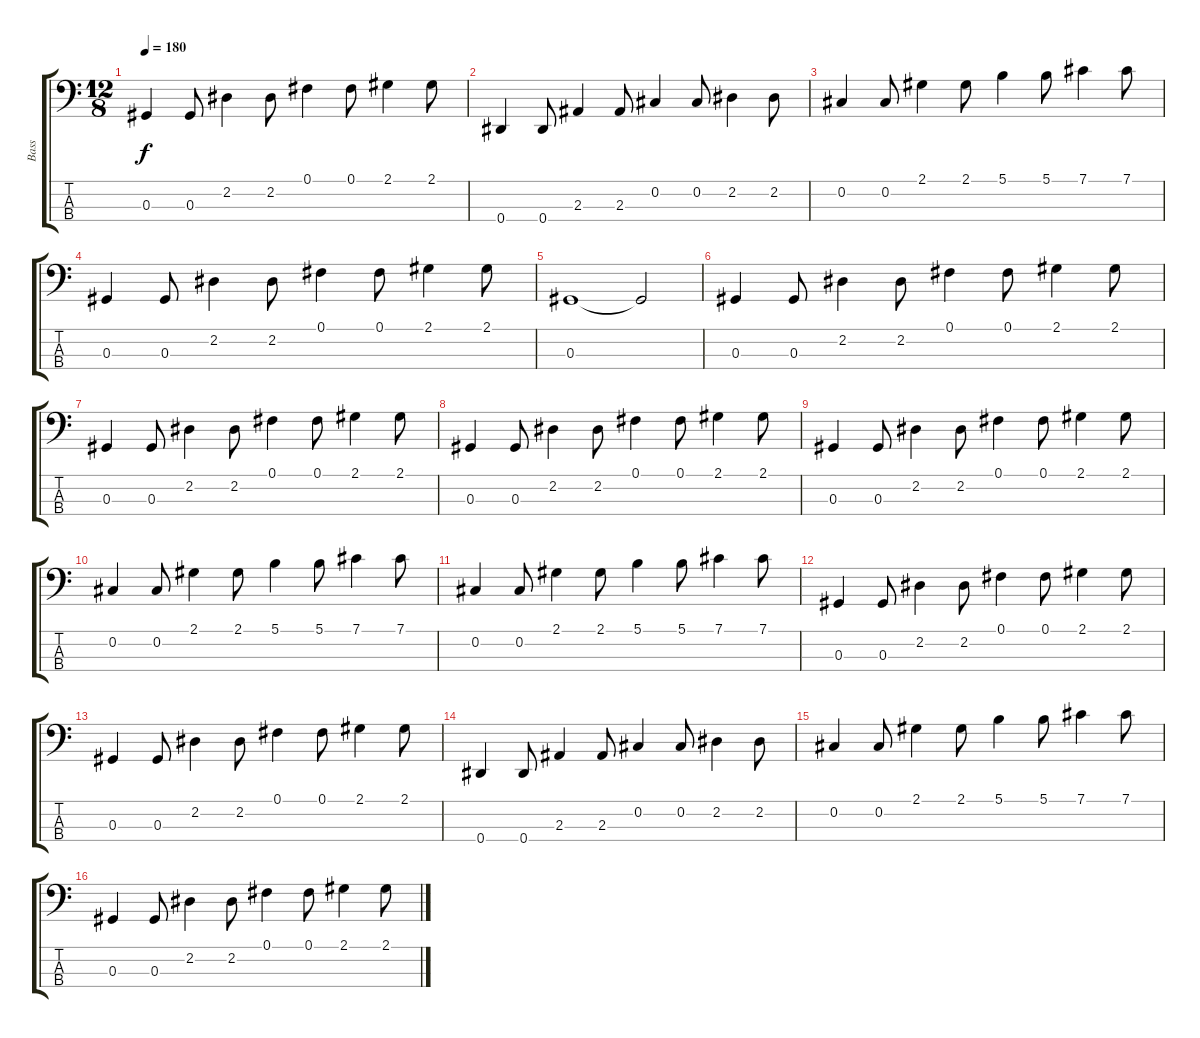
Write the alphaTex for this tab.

\track ("Bass" "Bass") {instrument electricbassfinger}
\staff {score tabs}
\tuning (Gb2 Db2 Ab1 Eb1) {hide}
\ts (12 8)
\tempo 180
\clef f4
\ks c
0.3.4{dy f} 0.3.8 2.2.4 2.2.8 0.1.4 0.1.8 2.1.4 2.1.8 |
0.4.4 0.4.8 2.3.4 2.3.8 0.2.4 0.2.8 2.2.4 2.2.8 |
0.2.4 0.2.8 2.1.4 2.1.8 5.1.4 5.1.8 7.1.4 7.1.8 |
0.3.4 0.3.8 2.2.4 2.2.8 0.1.4 0.1.8 2.1.4 2.1.8 |
0.3.1 0.3{t}.2 |
0.3.4 0.3.8 2.2.4 2.2.8 0.1.4 0.1.8 2.1.4 2.1.8 |
0.3.4 0.3.8 2.2.4 2.2.8 0.1.4 0.1.8 2.1.4 2.1.8 |
0.3.4 0.3.8 2.2.4 2.2.8 0.1.4 0.1.8 2.1.4 2.1.8 |
0.3.4 0.3.8 2.2.4 2.2.8 0.1.4 0.1.8 2.1.4 2.1.8 |
0.2.4 0.2.8 2.1.4 2.1.8 5.1.4 5.1.8 7.1.4 7.1.8 |
0.2.4 0.2.8 2.1.4 2.1.8 5.1.4 5.1.8 7.1.4 7.1.8 |
0.3.4 0.3.8 2.2.4 2.2.8 0.1.4 0.1.8 2.1.4 2.1.8 |
0.3.4 0.3.8 2.2.4 2.2.8 0.1.4 0.1.8 2.1.4 2.1.8 |
0.4.4 0.4.8 2.3.4 2.3.8 0.2.4 0.2.8 2.2.4 2.2.8 |
0.2.4 0.2.8 2.1.4 2.1.8 5.1.4 5.1.8 7.1.4 7.1.8 |
0.3.4 0.3.8 2.2.4 2.2.8 0.1.4 0.1.8 2.1.4 2.1.8
